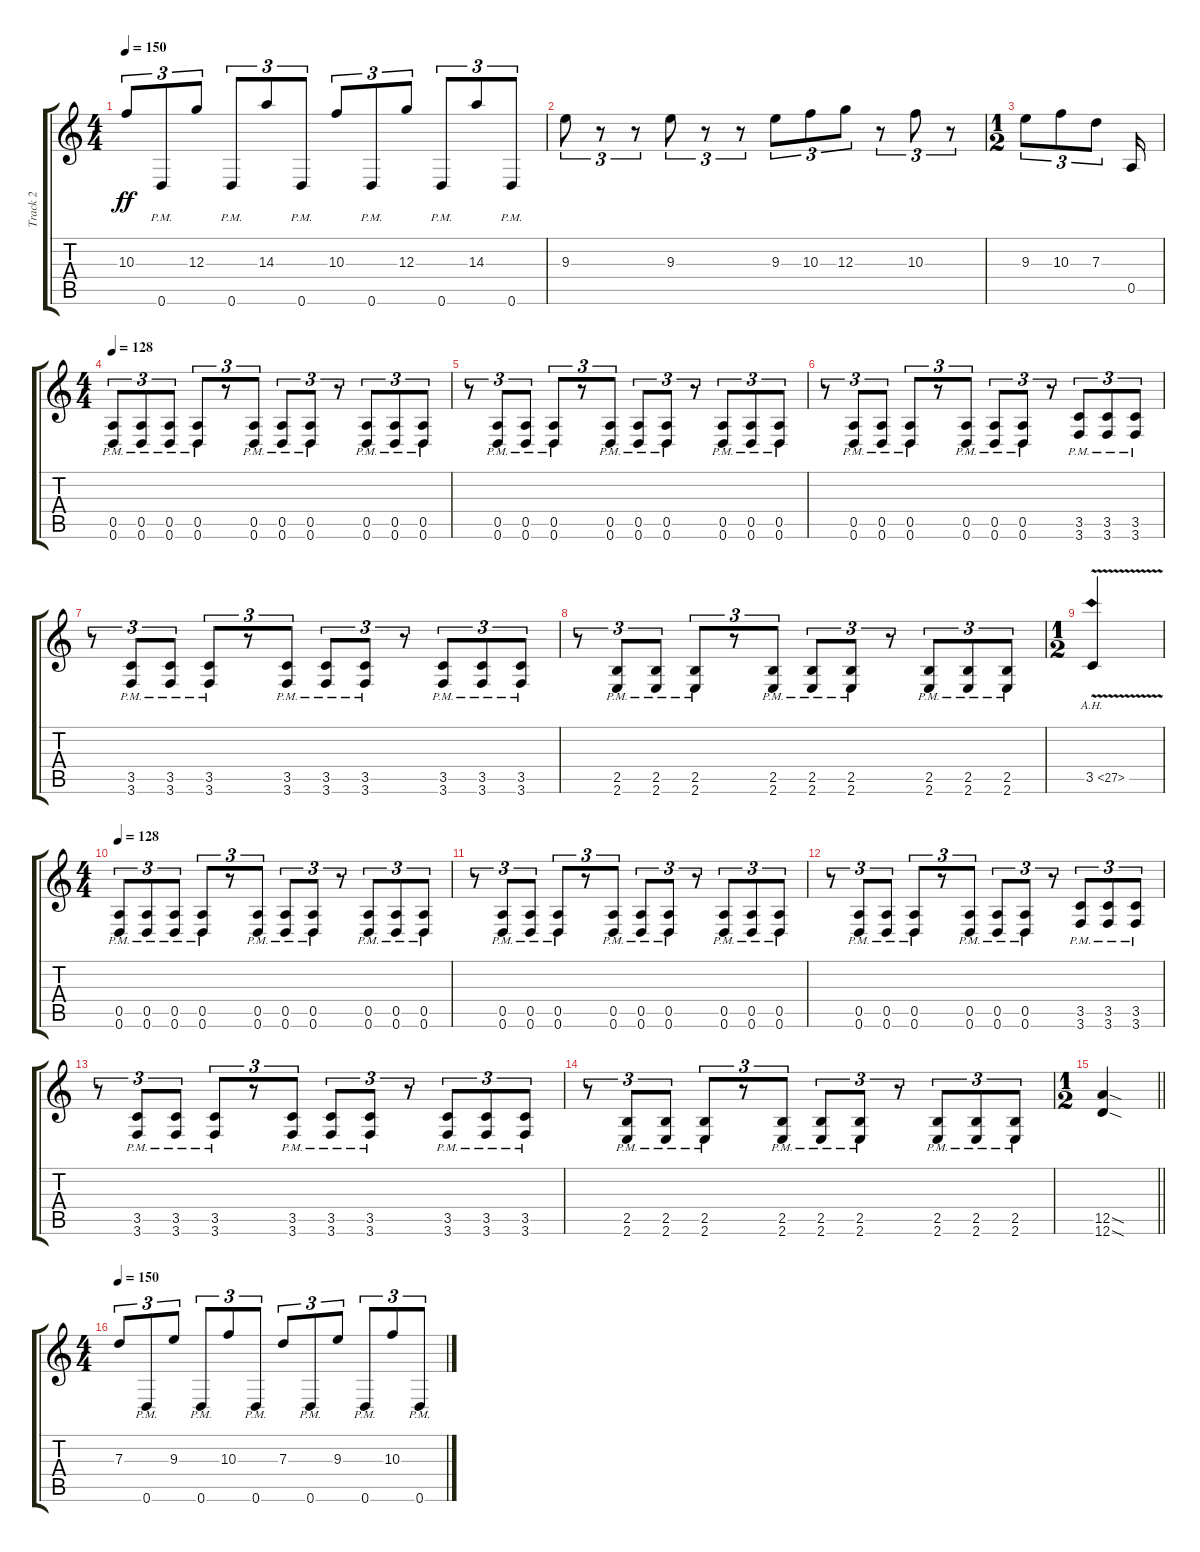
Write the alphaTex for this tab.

\track ("Track 2" "Track 2") {instrument distortionguitar}
\staff {score tabs}
\tuning (E4 B3 G3 D3 A2 D2) {hide}
\ts (4 4)
\tempo 150
\clef g2
\ks c
10.3.8{tu (3 2) dy ff} 0.6{pm}.8{tu (3 2)} 12.3.8{tu (3 2)} 0.6{pm}.8{tu (3 2)} 14.3.8{tu (3 2)} 0.6{pm}.8{tu (3 2)} 10.3.8{tu (3 2)} 0.6{pm}.8{tu (3 2)} 12.3.8{tu (3 2)} 0.6{pm}.8{tu (3 2)} 14.3.8{tu (3 2)} 0.6{pm}.8{tu (3 2)} |
9.3.8{tu (3 2)} r.8{tu (3 2)} r.8{tu (3 2)} 9.3.8{tu (3 2)} r.8{tu (3 2)} r.8{tu (3 2)} 9.3.8{tu (3 2)} 10.3.8{tu (3 2)} 12.3.8{tu (3 2)} r.8{tu (3 2)} 10.3.8{tu (3 2)} r.8{tu (3 2)} |
\ts (1 2)
9.3.8{tu (3 2)} 10.3.8{tu (3 2)} 7.3.8{tu (3 2)} 0.5.16 |
\ts (4 4)
\tempo 128
(0.5{pm} 0.6{pm}).8{tu (3 2)} (0.5{pm} 0.6{pm}).8{tu (3 2)} (0.5{pm} 0.6{pm}).8{tu (3 2)} (0.5{pm} 0.6{pm}).8{tu (3 2)} r.8{tu (3 2)} (0.5{pm} 0.6{pm}).8{tu (3 2)} (0.5{pm} 0.6{pm}).8{tu (3 2)} (0.5{pm} 0.6{pm}).8{tu (3 2)} r.8{tu (3 2)} (0.5{pm} 0.6{pm}).8{tu (3 2)} (0.5{pm} 0.6{pm}).8{tu (3 2)} (0.5{pm} 0.6{pm}).8{tu (3 2)} |
r.8{tu (3 2)} (0.5{pm} 0.6{pm}).8{tu (3 2)} (0.5{pm} 0.6{pm}).8{tu (3 2)} (0.5{pm} 0.6{pm}).8{tu (3 2)} r.8{tu (3 2)} (0.5{pm} 0.6{pm}).8{tu (3 2)} (0.5{pm} 0.6{pm}).8{tu (3 2)} (0.5{pm} 0.6{pm}).8{tu (3 2)} r.8{tu (3 2)} (0.5{pm} 0.6{pm}).8{tu (3 2)} (0.5{pm} 0.6{pm}).8{tu (3 2)} (0.5{pm} 0.6{pm}).8{tu (3 2)} |
r.8{tu (3 2)} (0.5{pm} 0.6{pm}).8{tu (3 2)} (0.5{pm} 0.6{pm}).8{tu (3 2)} (0.5{pm} 0.6{pm}).8{tu (3 2)} r.8{tu (3 2)} (0.5{pm} 0.6{pm}).8{tu (3 2)} (0.5{pm} 0.6{pm}).8{tu (3 2)} (0.5{pm} 0.6{pm}).8{tu (3 2)} r.8{tu (3 2)} (3.5{pm} 3.6{pm}).8{tu (3 2)} (3.5{pm} 3.6{pm}).8{tu (3 2)} (3.5{pm} 3.6{pm}).8{tu (3 2)} |
r.8{tu (3 2)} (3.5{pm} 3.6{pm}).8{tu (3 2)} (3.5{pm} 3.6{pm}).8{tu (3 2)} (3.5{pm} 3.6{pm}).8{tu (3 2)} r.8{tu (3 2)} (3.5{pm} 3.6{pm}).8{tu (3 2)} (3.5{pm} 3.6{pm}).8{tu (3 2)} (3.5{pm} 3.6{pm}).8{tu (3 2)} r.8{tu (3 2)} (3.5{pm} 3.6{pm}).8{tu (3 2)} (3.5{pm} 3.6{pm}).8{tu (3 2)} (3.5{pm} 3.6{pm}).8{tu (3 2)} |
r.8{tu (3 2)} (2.5{pm} 2.6{pm}).8{tu (3 2)} (2.5{pm} 2.6{pm}).8{tu (3 2)} (2.5{pm} 2.6{pm}).8{tu (3 2)} r.8{tu (3 2)} (2.5{pm} 2.6{pm}).8{tu (3 2)} (2.5{pm} 2.6{pm}).8{tu (3 2)} (2.5{pm} 2.6{pm}).8{tu (3 2)} r.8{tu (3 2)} (2.5{pm} 2.6{pm}).8{tu (3 2)} (2.5{pm} 2.6{pm}).8{tu (3 2)} (2.5{pm} 2.6{pm}).8{tu (3 2)} |
\ts (1 2)
3.5{ah 24 v}.4 |
\ts (4 4)
\tempo 128
(0.5{pm} 0.6{pm}).8{tu (3 2)} (0.5{pm} 0.6{pm}).8{tu (3 2)} (0.5{pm} 0.6{pm}).8{tu (3 2)} (0.5{pm} 0.6{pm}).8{tu (3 2)} r.8{tu (3 2)} (0.5{pm} 0.6{pm}).8{tu (3 2)} (0.5{pm} 0.6{pm}).8{tu (3 2)} (0.5{pm} 0.6{pm}).8{tu (3 2)} r.8{tu (3 2)} (0.5{pm} 0.6{pm}).8{tu (3 2)} (0.5{pm} 0.6{pm}).8{tu (3 2)} (0.5{pm} 0.6{pm}).8{tu (3 2)} |
r.8{tu (3 2)} (0.5{pm} 0.6{pm}).8{tu (3 2)} (0.5{pm} 0.6{pm}).8{tu (3 2)} (0.5{pm} 0.6{pm}).8{tu (3 2)} r.8{tu (3 2)} (0.5{pm} 0.6{pm}).8{tu (3 2)} (0.5{pm} 0.6{pm}).8{tu (3 2)} (0.5{pm} 0.6{pm}).8{tu (3 2)} r.8{tu (3 2)} (0.5{pm} 0.6{pm}).8{tu (3 2)} (0.5{pm} 0.6{pm}).8{tu (3 2)} (0.5{pm} 0.6{pm}).8{tu (3 2)} |
r.8{tu (3 2)} (0.5{pm} 0.6{pm}).8{tu (3 2)} (0.5{pm} 0.6{pm}).8{tu (3 2)} (0.5{pm} 0.6{pm}).8{tu (3 2)} r.8{tu (3 2)} (0.5{pm} 0.6{pm}).8{tu (3 2)} (0.5{pm} 0.6{pm}).8{tu (3 2)} (0.5{pm} 0.6{pm}).8{tu (3 2)} r.8{tu (3 2)} (3.5{pm} 3.6{pm}).8{tu (3 2)} (3.5{pm} 3.6{pm}).8{tu (3 2)} (3.5{pm} 3.6{pm}).8{tu (3 2)} |
r.8{tu (3 2)} (3.5{pm} 3.6{pm}).8{tu (3 2)} (3.5{pm} 3.6{pm}).8{tu (3 2)} (3.5{pm} 3.6{pm}).8{tu (3 2)} r.8{tu (3 2)} (3.5{pm} 3.6{pm}).8{tu (3 2)} (3.5{pm} 3.6{pm}).8{tu (3 2)} (3.5{pm} 3.6{pm}).8{tu (3 2)} r.8{tu (3 2)} (3.5{pm} 3.6{pm}).8{tu (3 2)} (3.5{pm} 3.6{pm}).8{tu (3 2)} (3.5{pm} 3.6{pm}).8{tu (3 2)} |
r.8{tu (3 2)} (2.5{pm} 2.6{pm}).8{tu (3 2)} (2.5{pm} 2.6{pm}).8{tu (3 2)} (2.5{pm} 2.6{pm}).8{tu (3 2)} r.8{tu (3 2)} (2.5{pm} 2.6{pm}).8{tu (3 2)} (2.5{pm} 2.6{pm}).8{tu (3 2)} (2.5{pm} 2.6{pm}).8{tu (3 2)} r.8{tu (3 2)} (2.5{pm} 2.6{pm}).8{tu (3 2)} (2.5{pm} 2.6{pm}).8{tu (3 2)} (2.5{pm} 2.6{pm}).8{tu (3 2)} |
\ts (1 2)
\barLineRight lightlight
(12.5{sod} 12.6{sod}).4 |
\ts (4 4)
\tempo 150
7.3.8{tu (3 2)} 0.6{pm}.8{tu (3 2)} 9.3.8{tu (3 2)} 0.6{pm}.8{tu (3 2)} 10.3.8{tu (3 2)} 0.6{pm}.8{tu (3 2)} 7.3.8{tu (3 2)} 0.6{pm}.8{tu (3 2)} 9.3.8{tu (3 2)} 0.6{pm}.8{tu (3 2)} 10.3.8{tu (3 2)} 0.6{pm}.8{tu (3 2)}
